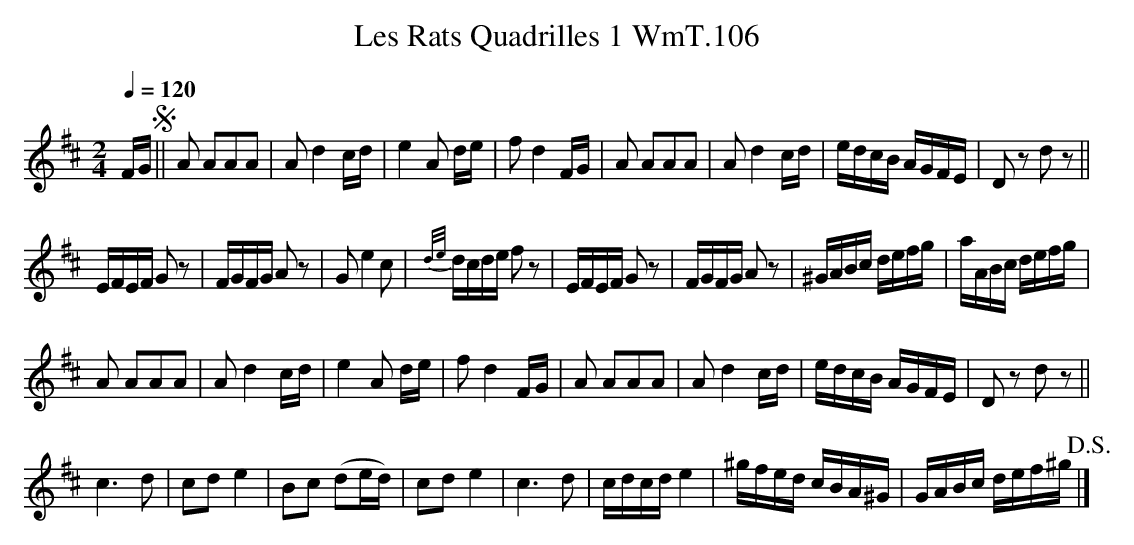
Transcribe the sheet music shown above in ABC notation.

X:1
T:Les Rats Quadrilles 1 WmT.106
M:2/4
L:1/8
Q:1/4 = 120
K:D
F/G/!segno!||A AAA|A d2c/d/|e2 A d/e/|f d2  F/G/|A AAA|A d2c/d/|e/d/c/B/ A/G/F/E/|D z dz||
E/F/E/F/ G z|F/G/F/G/ A z|G e2 c|{d/e/}d/c/d/e/ f z|E/F/E/F/ G z|F/G/F/G/ A z|^G/A/B/c/ d/e/f/g/|a/A/B/c/  d/e/f/g/|
A AAA|A d2c/d/|e2 A d/e/|f d2  F/G/|A AAA|A d2c/d/|e/d/c/B/ A/G/F/E/|D z d z||
c3 d|cd e2|Bc (de/d/)|cd e2|c3 d|c/d/c/d/ e2|^g/f/e/d/ c/B/A/^G/|G/A/B/c/ d/e/f/^g/!D.S.!|]
